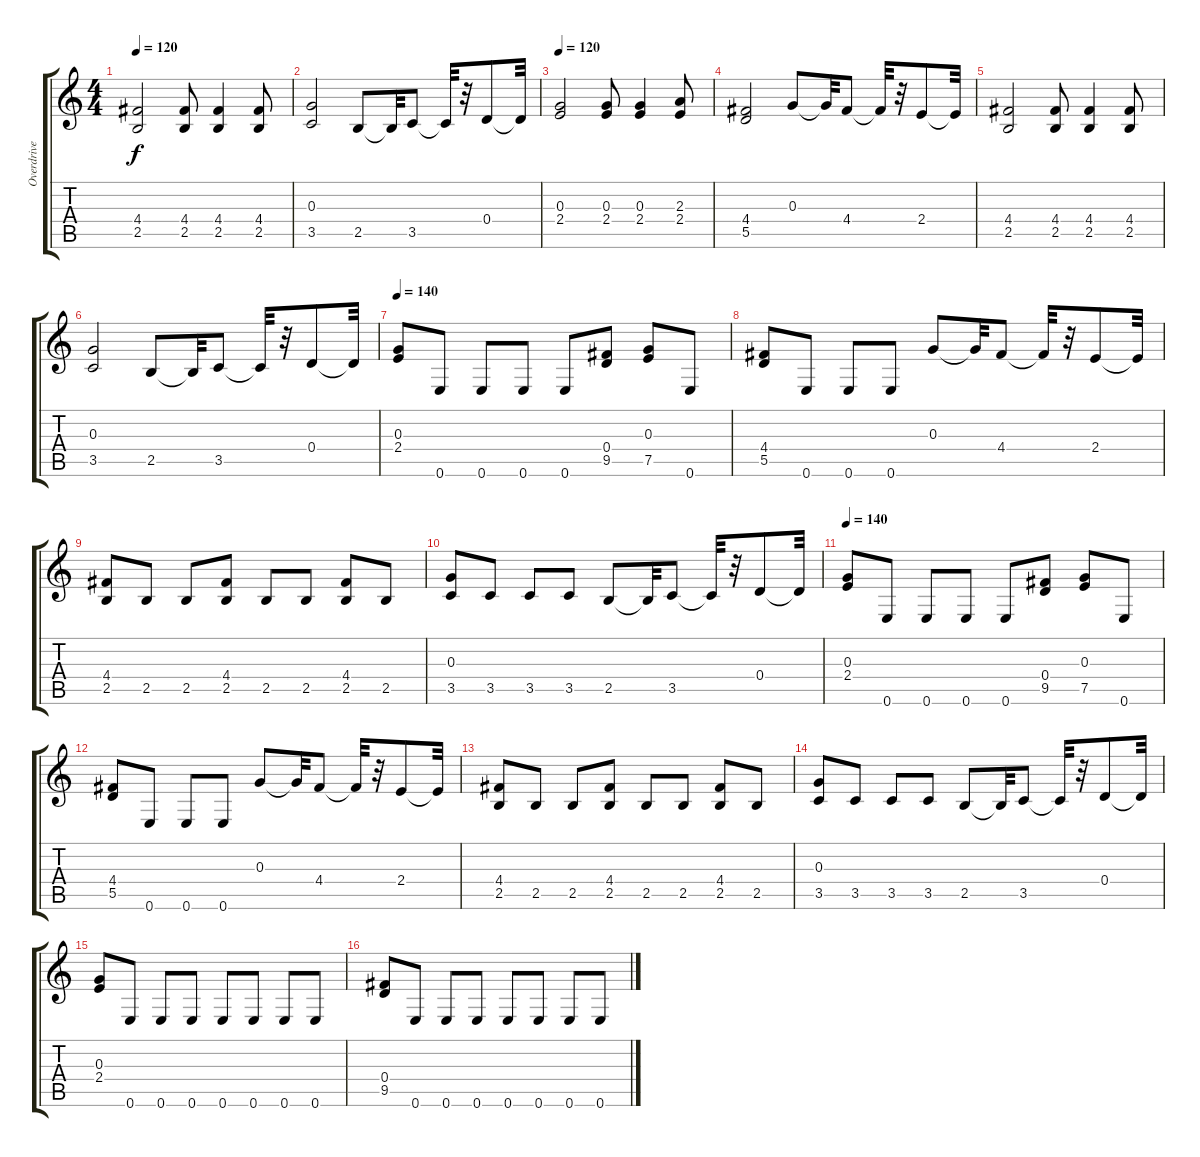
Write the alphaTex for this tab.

\track ("Overdrive" "Overdrive") {instrument overdrivenguitar}
\staff {score tabs}
\tuning (E4 B3 G3 D3 A2 E2) {hide}
\ts (4 4)
\tempo 120
\clef g2
\ks c
(4.4 2.5).2{dy f} (4.4 2.5).8 (4.4 2.5).4 (4.4 2.5).8 |
(0.3 3.5).2 2.5.8 2.5{t}.32 3.5.8 3.5{t}.32 r.32 0.4.8 0.4{t}.32 |
\tempo 120
(0.3 2.4).2 (0.3 2.4).8 (0.3 2.4).4 (2.3 2.4).8 |
(4.4 5.5).2 0.3.8 0.3{t}.32 4.4.8 4.4{t}.32 r.32 2.4.8 2.4{t}.32 |
(4.4 2.5).2 (4.4 2.5).8 (4.4 2.5).4 (4.4 2.5).8 |
(0.3 3.5).2 2.5.8 2.5{t}.32 3.5.8 3.5{t}.32 r.32 0.4.8 0.4{t}.32 |
\tempo 140
(0.3 2.4).8 0.6.8 0.6.8 0.6.8 0.6.8 (0.4 9.5).8 (0.3 7.5).8 0.6.8 |
(4.4 5.5).8 0.6.8 0.6.8 0.6.8 0.3.8 0.3{t}.32 4.4.8 4.4{t}.32 r.32 2.4.8 2.4{t}.32 |
(4.4 2.5).8 2.5.8 2.5.8 (4.4 2.5).8 2.5.8 2.5.8 (4.4 2.5).8 2.5.8 |
(0.3 3.5).8 3.5.8 3.5.8 3.5.8 2.5.8 2.5{t}.32 3.5.8 3.5{t}.32 r.32 0.4.8 0.4{t}.32 |
\tempo 140
(0.3 2.4).8 0.6.8 0.6.8 0.6.8 0.6.8 (0.4 9.5).8 (0.3 7.5).8 0.6.8 |
(4.4 5.5).8 0.6.8 0.6.8 0.6.8 0.3.8 0.3{t}.32 4.4.8 4.4{t}.32 r.32 2.4.8 2.4{t}.32 |
(4.4 2.5).8 2.5.8 2.5.8 (4.4 2.5).8 2.5.8 2.5.8 (4.4 2.5).8 2.5.8 |
(0.3 3.5).8 3.5.8 3.5.8 3.5.8 2.5.8 2.5{t}.32 3.5.8 3.5{t}.32 r.32 0.4.8 0.4{t}.32 |
(0.3 2.4).8 0.6.8 0.6.8 0.6.8 0.6.8 0.6.8 0.6.8 0.6.8 |
(0.4 9.5).8 0.6.8 0.6.8 0.6.8 0.6.8 0.6.8 0.6.8 0.6.8
